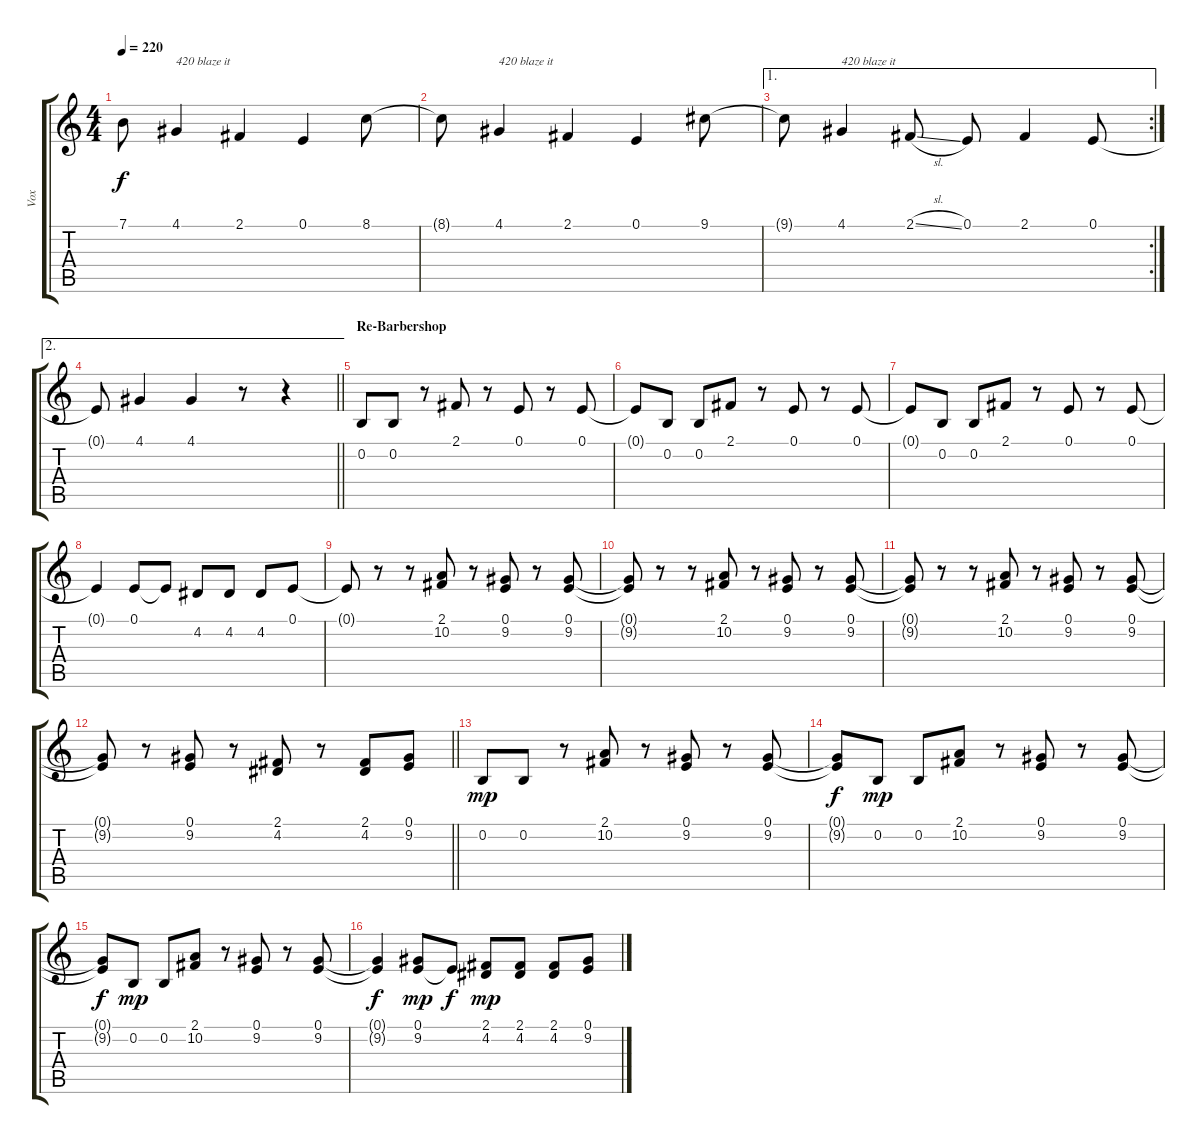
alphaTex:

\track ("Vox" "Vox") {instrument acousticgrandpiano}
\staff {score tabs}
\tuning (E4 B3 G3 D3 A2 E2) {hide}
\ts (4 4)
\tempo 220
\clef g2
\ks c
7.1{t}.8{dy f} 4.1.4{txt "420 blaze it"} 2.1.4 0.1.4 8.1.8 |
8.1{t}.8 4.1.4{txt "420 blaze it"} 2.1.4 0.1.4 9.1.8 |
\ae 1
\rc 2
9.1{t}.8 4.1.4{txt "420 blaze it"} 2.1{sl}.8 0.1.8 2.1.4 0.1.8 |
\ae 2
\barLineRight lightlight
0.1{t}.8 4.1.4 4.1.4 r.8 r.4 |
\section ("" "Re-Barbershop")
0.2.8 0.2.8 r.8 2.1.8 r.8 0.1.8 r.8 0.1.8 |
0.1{t}.8 0.2.8 0.2.8 2.1.8 r.8 0.1.8 r.8 0.1.8 |
0.1{t}.8 0.2.8 0.2.8 2.1.8 r.8 0.1.8 r.8 0.1.8 |
0.1{t}.4 0.1.8 0.1{t}.8 4.2.8 4.2.8 4.2.8 0.1.8 |
0.1{t}.8 r.8 r.8 (2.1 10.2).8 r.8 (0.1 9.2).8 r.8 (0.1 9.2).8 |
(0.1{t} 9.2{t}).8 r.8 r.8 (2.1 10.2).8 r.8 (0.1 9.2).8 r.8 (0.1 9.2).8 |
(0.1{t} 9.2{t}).8 r.8 r.8 (2.1 10.2).8 r.8 (0.1 9.2).8 r.8 (0.1 9.2).8 |
\barLineRight lightlight
(0.1{t} 9.2{t}).8 r.8 (0.1 9.2).8 r.8 (2.1 4.2).8 r.8 (2.1 4.2).8 (0.1 9.2).8 |
0.2.8{dy mp} 0.2.8 r.8 (2.1 10.2).8 r.8 (0.1 9.2).8 r.8 (0.1 9.2).8 |
(0.1{t} 9.2{t}).8{dy f} 0.2.8{dy mp} 0.2.8 (2.1 10.2).8 r.8 (0.1 9.2).8 r.8 (0.1 9.2).8 |
(0.1{t} 9.2{t}).8{dy f} 0.2.8{dy mp} 0.2.8 (2.1 10.2).8 r.8 (0.1 9.2).8 r.8 (0.1 9.2).8 |
(0.1{t} 9.2{t}).4{dy f} (0.1 9.2).8{dy mp} 0.1{t}.8{dy f} (2.1 4.2).8{dy mp} (2.1 4.2).8 (2.1 4.2).8 (0.1 9.2).8
